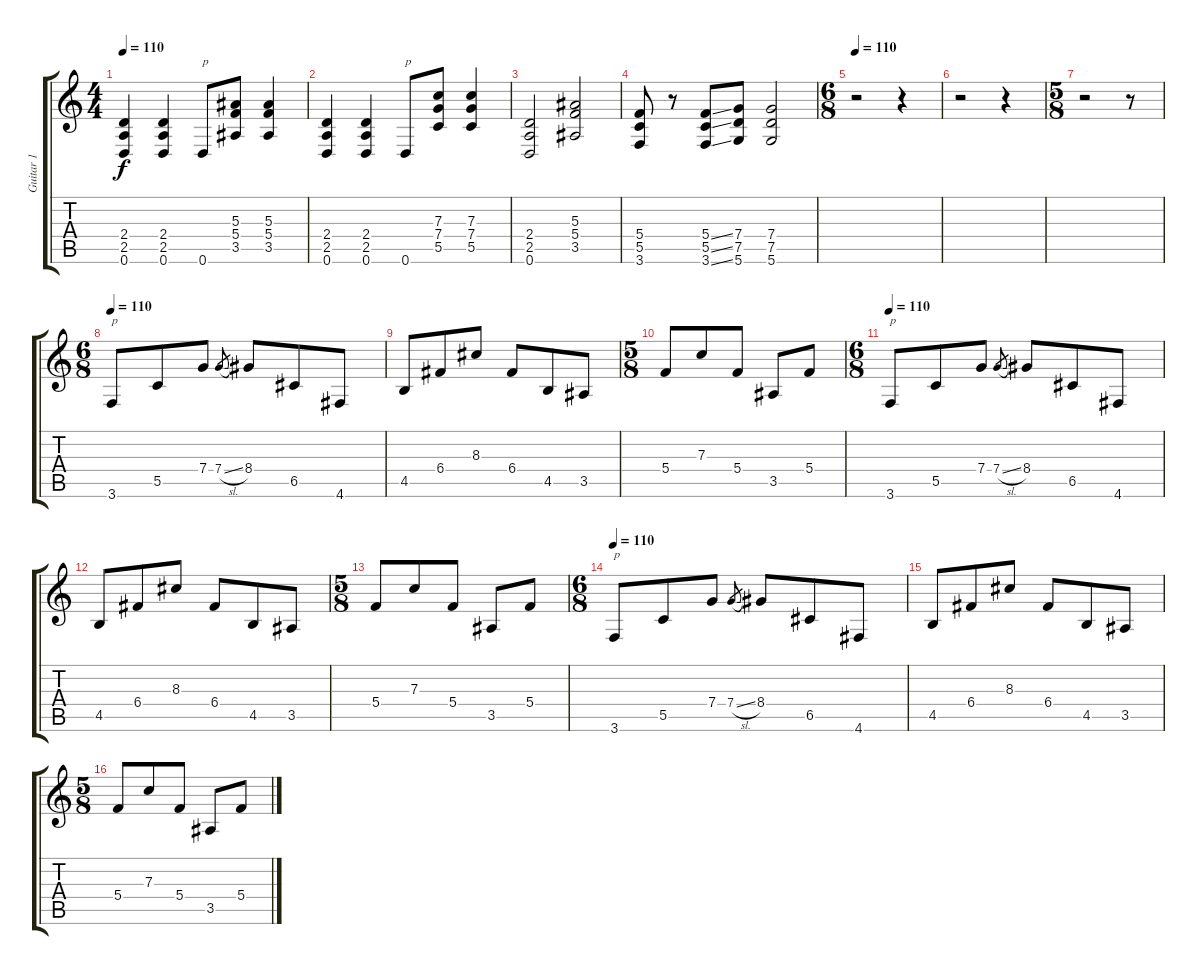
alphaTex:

\track ("Guitar 1" "Guitar 1") {instrument distortionguitar}
\staff {score tabs}
\tuning (D4 A3 F3 C3 G2 D2) {hide}
\ts (4 4)
\tempo 110
\clef g2
\ks c
(2.4 2.5 0.6).4{dy f} (2.4 2.5 0.6).4 0.6.8{txt "p"} (5.3 5.4 3.5).8 (5.3 5.4 3.5).4 |
(2.4 2.5 0.6).4 (2.4 2.5 0.6).4 0.6.8{txt "p"} (7.3 7.4 5.5).8 (7.3 7.4 5.5).4 |
(2.4 2.5 0.6).2 (5.3 5.4 3.5).2 |
(5.4 5.5 3.6).8 r.8 (5.4{ss} 5.5{ss} 3.6{ss}).8 (7.4 7.5 5.6).8 (7.4 7.5 5.6).2 |
\ts (6 8)
\tempo 110
r.2 r.4 |
r.2 r.4 |
\ts (5 8)
r.2 r.8 |
\ts (6 8)
\tempo 110
3.6.8{txt "p"} 5.5.8 7.4.8 7.4{sl}.8{gr} 8.4.8 6.5.8 4.6.8 |
4.5.8 6.4.8 8.3.8 6.4.8 4.5.8 3.5.8 |
\ts (5 8)
5.4.8 7.3.8 5.4.8 3.5.8 5.4.8 |
\ts (6 8)
\tempo 110
3.6.8{txt "p"} 5.5.8 7.4.8 7.4{sl}.8{gr} 8.4.8 6.5.8 4.6.8 |
4.5.8 6.4.8 8.3.8 6.4.8 4.5.8 3.5.8 |
\ts (5 8)
5.4.8 7.3.8 5.4.8 3.5.8 5.4.8 |
\ts (6 8)
\tempo 110
3.6.8{txt "p"} 5.5.8 7.4.8 7.4{sl}.8{gr} 8.4.8 6.5.8 4.6.8 |
4.5.8 6.4.8 8.3.8 6.4.8 4.5.8 3.5.8 |
\ts (5 8)
5.4.8 7.3.8 5.4.8 3.5.8 5.4.8
